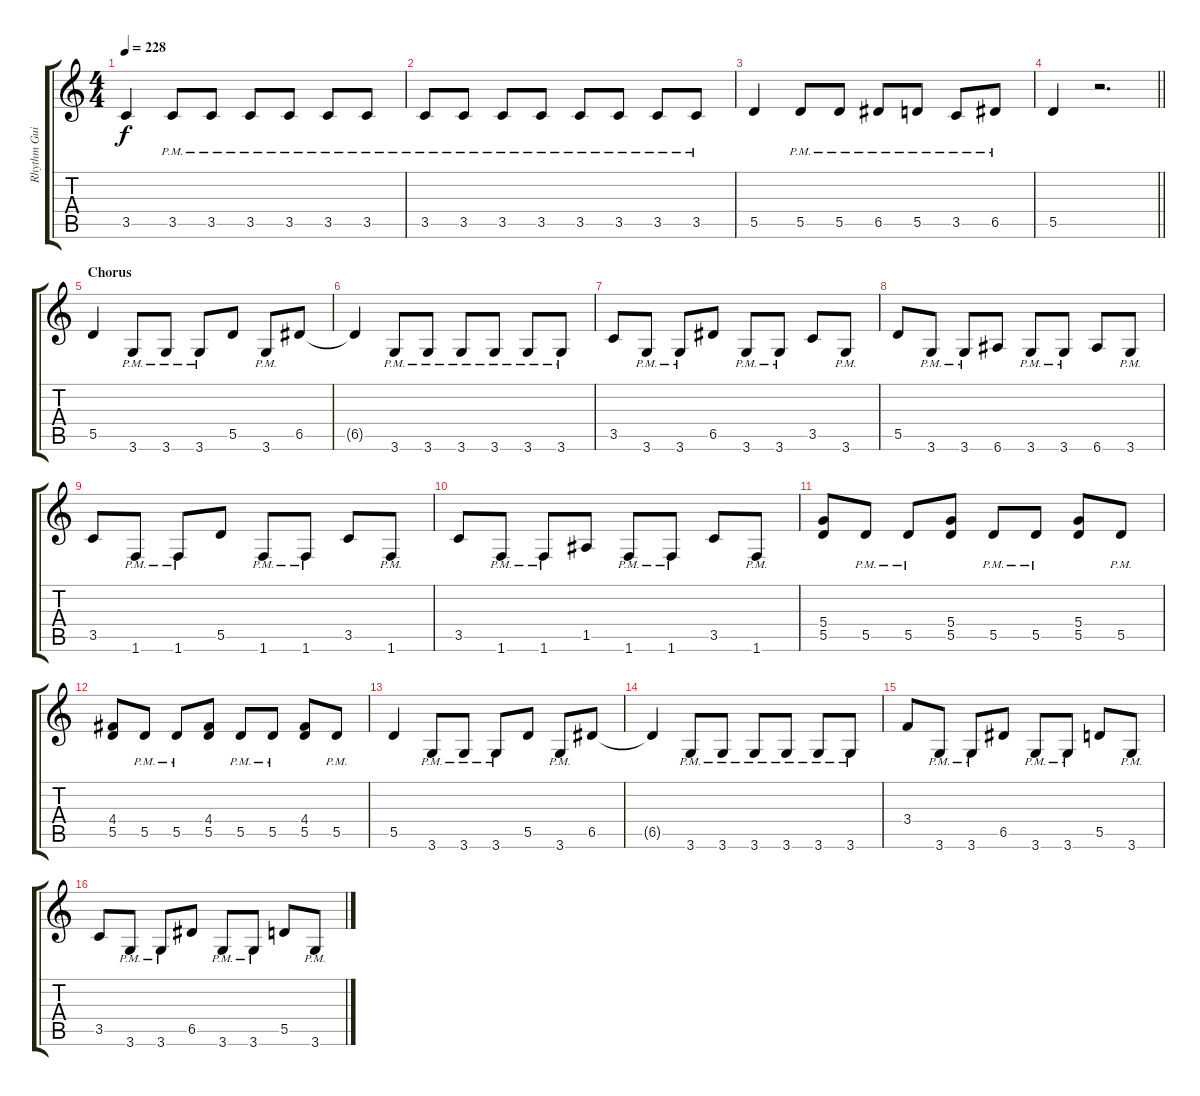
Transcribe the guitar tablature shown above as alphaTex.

\track ("Rhythm Guitar I" "Rhythm Gui") {instrument overdrivenguitar}
\staff {score tabs}
\tuning (E4 B3 G3 D3 A2 E2) {hide}
\ts (4 4)
\tempo 228
\clef g2
\ks c
3.5.4{dy f} 3.5{pm}.8 3.5{pm}.8 3.5{pm}.8 3.5{pm}.8 3.5{pm}.8 3.5{pm}.8 |
3.5{pm}.8 3.5{pm}.8 3.5{pm}.8 3.5{pm}.8 3.5{pm}.8 3.5{pm}.8 3.5{pm}.8 3.5{pm}.8 |
5.5.4 5.5{pm}.8 5.5{pm}.8 6.5{pm}.8 5.5{pm}.8 3.5{pm}.8 6.5{pm}.8 |
\barLineRight lightlight
5.5.4 r.2{d} |
\section ("" "Chorus")
5.5.4 3.6{pm}.8 3.6{pm}.8 3.6{pm}.8 5.5.8 3.6{pm}.8 6.5.8 |
6.5{t}.4 3.6{pm}.8 3.6{pm}.8 3.6{pm}.8 3.6{pm}.8 3.6{pm}.8 3.6{pm}.8 |
3.5.8 3.6{pm}.8 3.6{pm}.8 6.5.8 3.6{pm}.8 3.6{pm}.8 3.5.8 3.6{pm}.8 |
5.5.8 3.6{pm}.8 3.6{pm}.8 6.6.8 3.6{pm}.8 3.6{pm}.8 6.6.8 3.6{pm}.8 |
3.5.8 1.6{pm}.8 1.6{pm}.8 5.5.8 1.6{pm}.8 1.6{pm}.8 3.5.8 1.6{pm}.8 |
3.5.8 1.6{pm}.8 1.6{pm}.8 1.5.8 1.6{pm}.8 1.6{pm}.8 3.5.8 1.6{pm}.8 |
(5.4 5.5).8 5.5{pm}.8 5.5{pm}.8 (5.4 5.5).8 5.5{pm}.8 5.5{pm}.8 (5.4 5.5).8 5.5{pm}.8 |
(4.4 5.5).8 5.5{pm}.8 5.5{pm}.8 (4.4 5.5).8 5.5{pm}.8 5.5{pm}.8 (4.4 5.5).8 5.5{pm}.8 |
5.5.4 3.6{pm}.8 3.6{pm}.8 3.6{pm}.8 5.5.8 3.6{pm}.8 6.5.8 |
6.5{t}.4 3.6{pm}.8 3.6{pm}.8 3.6{pm}.8 3.6{pm}.8 3.6{pm}.8 3.6{pm}.8 |
3.4.8 3.6{pm}.8 3.6{pm}.8 6.5.8 3.6{pm}.8 3.6{pm}.8 5.5.8 3.6{pm}.8 |
3.5.8 3.6{pm}.8 3.6{pm}.8 6.5.8 3.6{pm}.8 3.6{pm}.8 5.5.8 3.6{pm}.8
